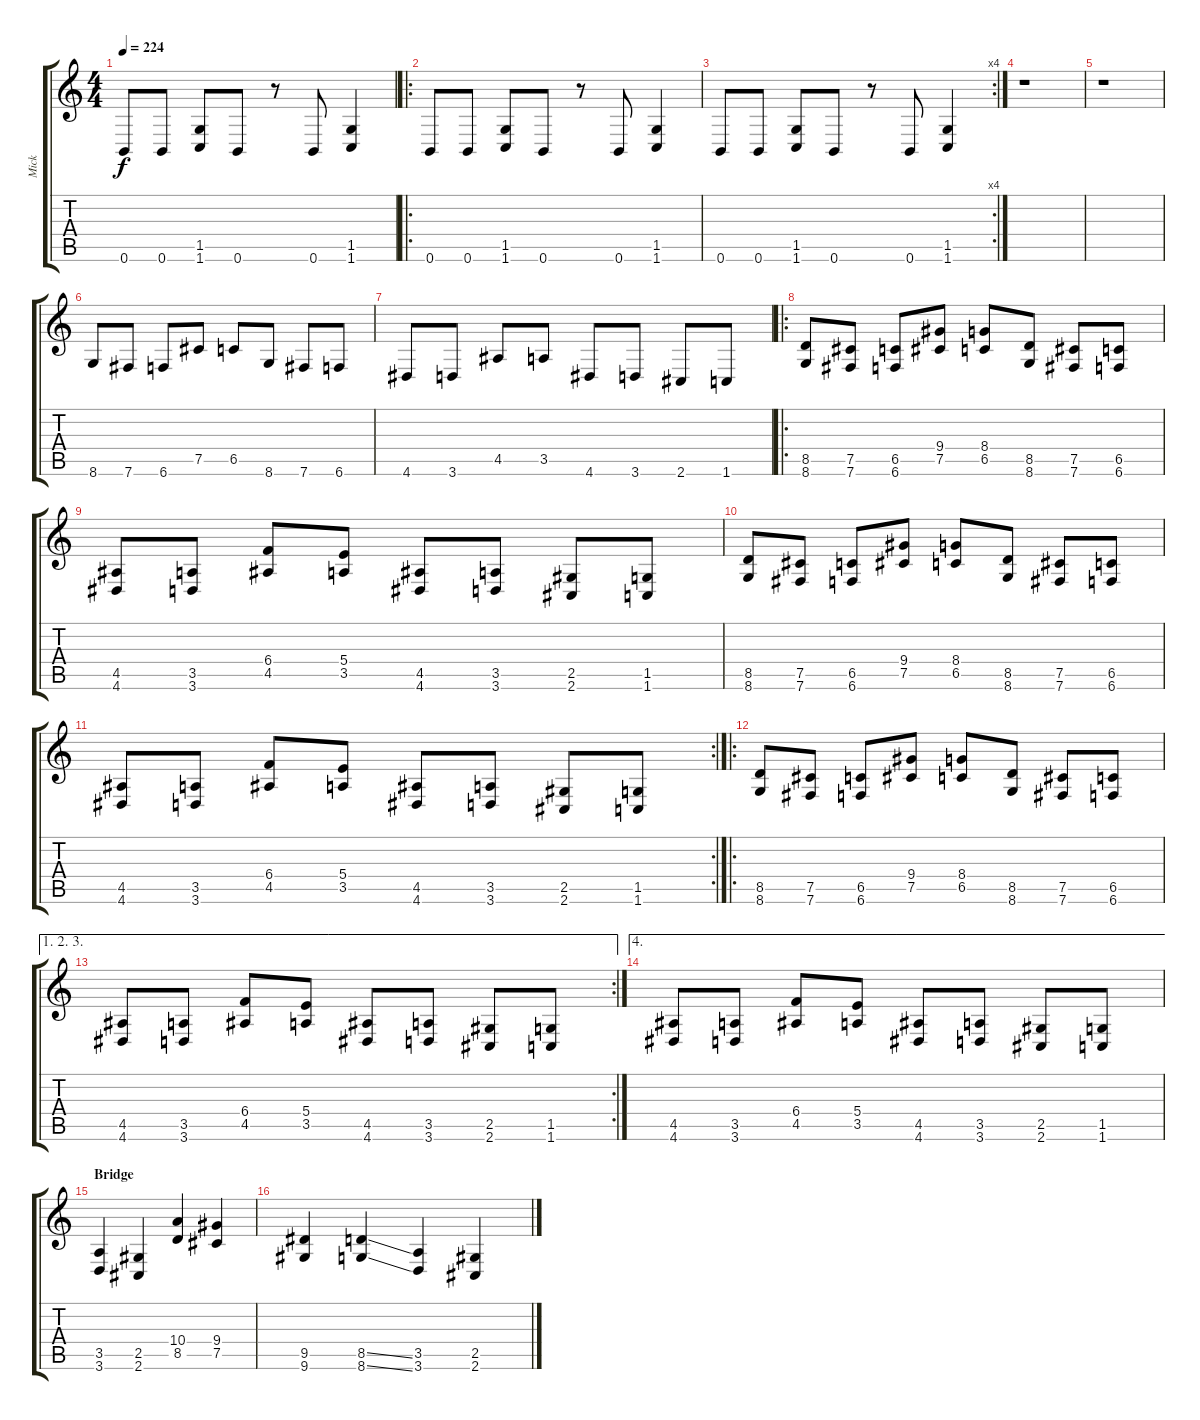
\track ("Mick" "Mick") {instrument distortionguitar}
\staff {score tabs}
\tuning (Db4 Ab3 E3 B2 Gb2 B1) {hide}
\ts (4 4)
\tempo 224
\clef g2
\ks c
0.6.8{dy f} 0.6.8 (1.5 1.6).8 0.6.8 r.8 0.6.8 (1.5 1.6).4 |
\ro
0.6.8 0.6.8 (1.5 1.6).8 0.6.8 r.8 0.6.8 (1.5 1.6).4 |
\rc 4
0.6.8 0.6.8 (1.5 1.6).8 0.6.8 r.8 0.6.8 (1.5 1.6).4 |
r.1 |
r.1 |
8.6.8 7.6.8 6.6.8 7.5.8 6.5.8 8.6.8 7.6.8 6.6.8 |
4.6.8 3.6.8 4.5.8 3.5.8 4.6.8 3.6.8 2.6.8 1.6.8 |
\ro
(8.5 8.6).8 (7.5 7.6).8 (6.5 6.6).8 (9.4 7.5).8 (8.4 6.5).8 (8.5 8.6).8 (7.5 7.6).8 (6.5 6.6).8 |
(4.5 4.6).8 (3.5 3.6).8 (6.4 4.5).8 (5.4 3.5).8 (4.5 4.6).8 (3.5 3.6).8 (2.5 2.6).8 (1.5 1.6).8 |
(8.5 8.6).8 (7.5 7.6).8 (6.5 6.6).8 (9.4 7.5).8 (8.4 6.5).8 (8.5 8.6).8 (7.5 7.6).8 (6.5 6.6).8 |
\rc 2
(4.5 4.6).8 (3.5 3.6).8 (6.4 4.5).8 (5.4 3.5).8 (4.5 4.6).8 (3.5 3.6).8 (2.5 2.6).8 (1.5 1.6).8 |
\ro
(8.5 8.6).8{instrument electricguitarmuted} (7.5 7.6).8 (6.5 6.6).8 (9.4 7.5).8 (8.4 6.5).8 (8.5 8.6).8 (7.5 7.6).8 (6.5 6.6).8 |
\ae (1 2 3)
\rc 2
(4.5 4.6).8 (3.5 3.6).8 (6.4 4.5).8 (5.4 3.5).8 (4.5 4.6).8 (3.5 3.6).8 (2.5 2.6).8 (1.5 1.6).8 |
\ae 4
(4.5 4.6).8 (3.5 3.6).8 (6.4 4.5).8 (5.4 3.5).8 (4.5 4.6).8 (3.5 3.6).8 (2.5 2.6).8 (1.5 1.6).8 |
\section ("" "Bridge")
(3.5 3.6).4{instrument distortionguitar} (2.5 2.6).4 (10.4 8.5).4 (9.4 7.5).4 |
(9.5 9.6).4 (8.5{ss} 8.6{ss}).4 (3.5 3.6).4 (2.5 2.6).4
